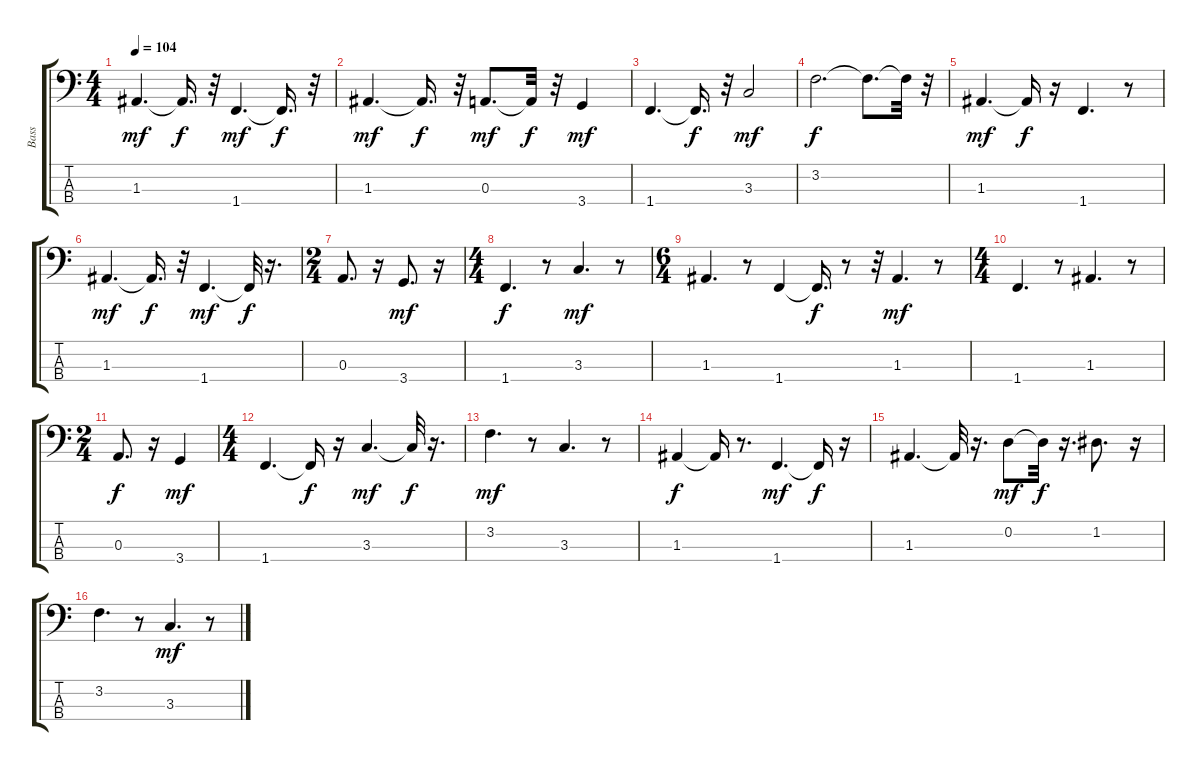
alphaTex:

\track ("Bass" "Bass") {instrument fretlessbass}
\staff {score tabs}
\tuning (G2 D2 A1 E1) {hide}
\ts (4 4)
\tempo 104
\clef f4
\ks c
1.3.4{d dy mf} 1.3{t}.16{d dy f} r.32 1.4.4{d dy mf} 1.4{t}.16{d dy f} r.32 |
1.3.4{d dy mf} 1.3{t}.16{d dy f} r.32 0.3.8{d dy mf} 0.3{t}.32{dy f} r.32 3.4.4{dy mf} |
1.4.4{d} 1.4{t}.16{d dy f} r.32 3.3.2{dy mf} |
3.2.2{d dy f} 3.2{t}.8{d} 3.2{t}.32 r.32 |
1.3.4{d dy mf} 1.3{t}.16{dy f} r.16 1.4.4{d} r.8 |
1.3.4{d dy mf} 1.3{t}.16{d dy f} r.32 1.4.4{d dy mf} 1.4{t}.32{dy f} r.16{d} |
\ts (2 4)
0.3.8{d} r.16 3.4.8{d dy mf} r.16 |
\ts (4 4)
1.4.4{d dy f} r.8 3.3.4{d dy mf} r.8 |
\ts (6 4)
1.3.4{d} r.8 1.4.4 1.4{t}.16{d dy f} r.8 r.32 1.3.4{d dy mf} r.8 |
\ts (4 4)
1.4.4{d} r.8 1.3.4{d} r.8 |
\ts (2 4)
0.3.8{d dy f} r.16 3.4.4{dy mf} |
\ts (4 4)
1.4.4{d} 1.4{t}.16{dy f} r.16 3.3.4{d dy mf} 3.3{t}.32{dy f} r.16{d} |
3.2.4{d dy mf} r.8 3.3.4{d} r.8 |
1.3.4{dy f} 1.3{t}.16 r.8{d} 1.4.4{d dy mf} 1.4{t}.16{dy f} r.16 |
1.3.4{d} 1.3{t}.32 r.16{d} 0.2.8{dy mf} 0.2{t}.32{dy f} r.16{d} 1.2.8{d} r.16 |
3.2.4{d} r.8 3.3.4{d dy mf} r.8
